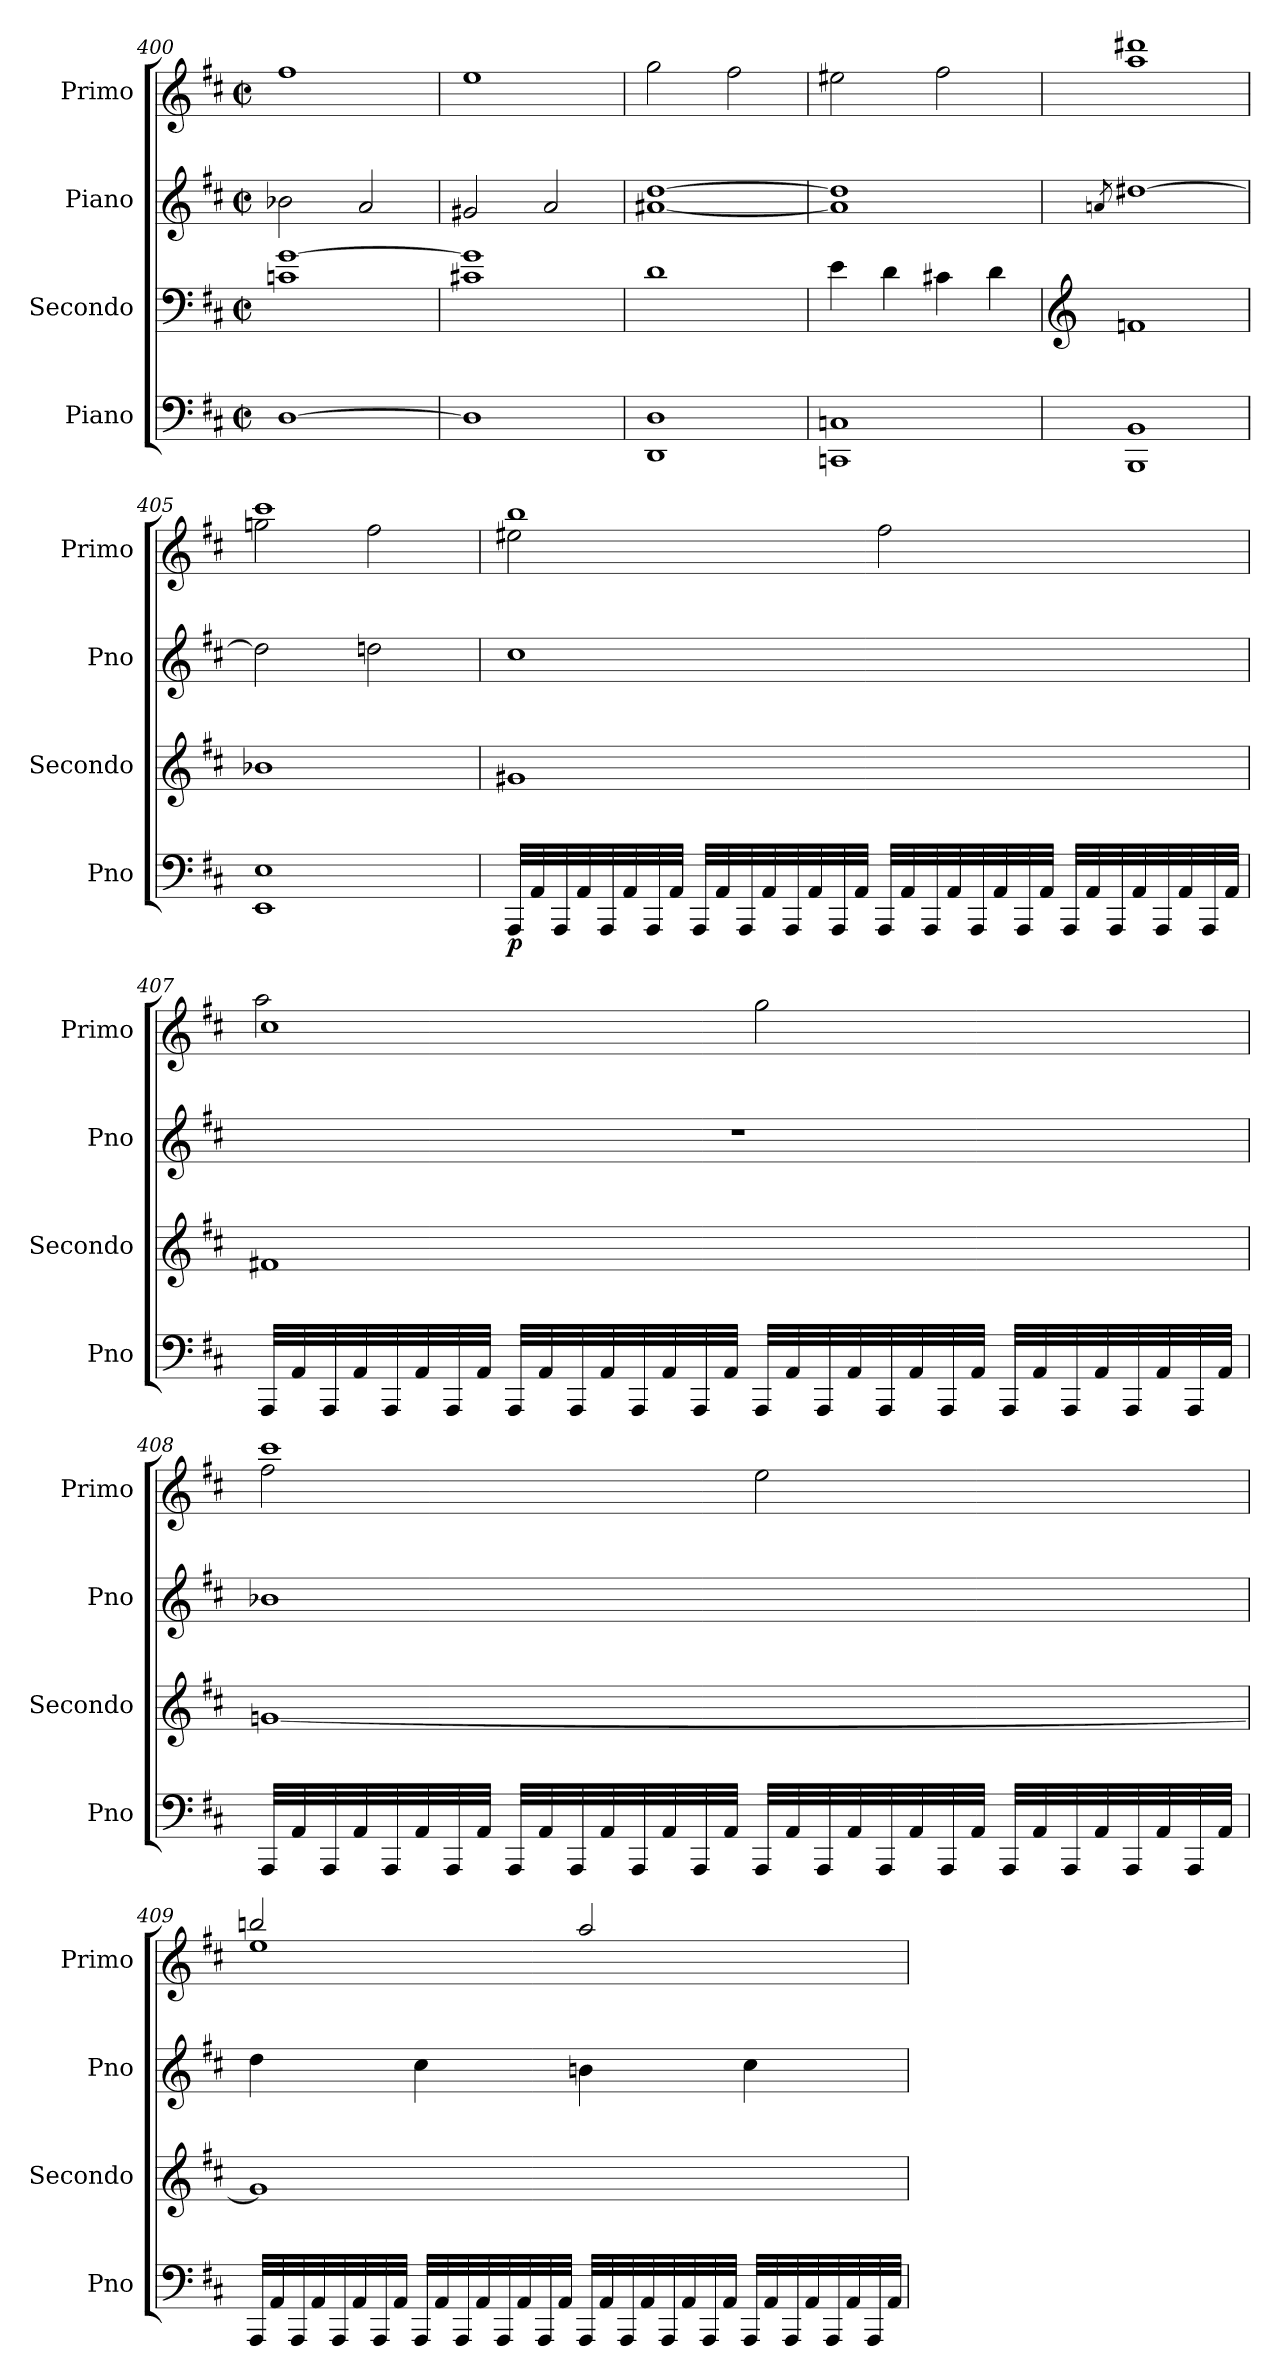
**kern	**dynam	**kern	**kern	**kern
*part4	*part4	*part3	*part2	*part1
*staff4	*staff4	*staff3	*staff2	*staff1
*I"Piano	*	*I"Secondo	*I"Piano	*I"Primo
*I'Pno	*	*I'Secondo	*I'Pno	*I'Primo
*clefF4	*	*clefF4	*clefG2	*clefG2
*k[f#c#]	*	*k[f#c#]	*k[f#c#]	*k[f#c#]
*M4/4	*	*M4/4	*M4/4	*M4/4
*met(c|)	*	*met(c|)	*met(c|)	*met(c|)
=400	=400	=400	=400	=400
[1D	.	1cn [1g	2b-X\	1ff#
.	.	.	2a/	.
=401	=401	=401	=401	=401
1D]	.	1c#X 1g]	2g#X/	1ee
.	.	.	2a/	.
=402	=402	=402	=402	=402
1DD 1D	.	1d	[1a#X [1dd	2gg\
.	.	.	.	2ff#\
=403	=403	=403	=403	=403
1CCn 1Cn	.	4e\	1a#] 1dd]	2ee#X\
.	.	4d\	.	.
.	.	4c#X\	.	2ff#\
.	.	4d\	.	.
=404	=404	=404	=404	=404
*	*	*clefG2	*	*
.	.	.	8qan/	.
1BBB 1BB	.	1fn	[1dd#X	1aa 1ddd#X
!!LO:PB:g=z
=405	=405	=405	=405	=405
*	*	*	*	*^
1EE 1E	.	1b-X	2dd#\]	1ccc#	2ggn\
.	.	.	2ddn\	.	2ff#\
=406	=406	=406	=406	=406	=406
!	!LO:DY:b	!	!	!	!
32AAA/LLL	p	1g#X	1cc#	1bb	2ee#X\
32AA/	.	.	.	.	.
32AAA/	.	.	.	.	.
32AA/	.	.	.	.	.
32AAA/	.	.	.	.	.
32AA/	.	.	.	.	.
32AAA/	.	.	.	.	.
32AA/JJJ	.	.	.	.	.
32AAA/LLL	.	.	.	.	.
32AA/	.	.	.	.	.
32AAA/	.	.	.	.	.
32AA/	.	.	.	.	.
32AAA/	.	.	.	.	.
32AA/	.	.	.	.	.
32AAA/	.	.	.	.	.
32AA/JJJ	.	.	.	.	.
32AAA/LLL	.	.	.	.	2ff#\
32AA/	.	.	.	.	.
32AAA/	.	.	.	.	.
32AA/	.	.	.	.	.
32AAA/	.	.	.	.	.
32AA/	.	.	.	.	.
32AAA/	.	.	.	.	.
32AA/JJJ	.	.	.	.	.
32AAA/LLL	.	.	.	.	.
32AA/	.	.	.	.	.
32AAA/	.	.	.	.	.
32AA/	.	.	.	.	.
32AAA/	.	.	.	.	.
32AA/	.	.	.	.	.
32AAA/	.	.	.	.	.
32AA/JJJ	.	.	.	.	.
!!LO:LB:g=z	!!
=407	=407	=407	=407	=407	=407
32AAA/LLL	.	1f#X	1r	1cc#	2aa\
32AA/	.	.	.	.	.
32AAA/	.	.	.	.	.
32AA/	.	.	.	.	.
32AAA/	.	.	.	.	.
32AA/	.	.	.	.	.
32AAA/	.	.	.	.	.
32AA/JJJ	.	.	.	.	.
32AAA/LLL	.	.	.	.	.
32AA/	.	.	.	.	.
32AAA/	.	.	.	.	.
32AA/	.	.	.	.	.
32AAA/	.	.	.	.	.
32AA/	.	.	.	.	.
32AAA/	.	.	.	.	.
32AA/JJJ	.	.	.	.	.
32AAA/LLL	.	.	.	.	2gg\
32AA/	.	.	.	.	.
32AAA/	.	.	.	.	.
32AA/	.	.	.	.	.
32AAA/	.	.	.	.	.
32AA/	.	.	.	.	.
32AAA/	.	.	.	.	.
32AA/JJJ	.	.	.	.	.
32AAA/LLL	.	.	.	.	.
32AA/	.	.	.	.	.
32AAA/	.	.	.	.	.
32AA/	.	.	.	.	.
32AAA/	.	.	.	.	.
32AA/	.	.	.	.	.
32AAA/	.	.	.	.	.
32AA/JJJ	.	.	.	.	.
!!LO:PB:g=z	!!
=408	=408	=408	=408	=408	=408
32AAA/LLL	.	[1gn	1b-X	1ccc#	2ff#\
32AA/	.	.	.	.	.
32AAA/	.	.	.	.	.
32AA/	.	.	.	.	.
32AAA/	.	.	.	.	.
32AA/	.	.	.	.	.
32AAA/	.	.	.	.	.
32AA/JJJ	.	.	.	.	.
32AAA/LLL	.	.	.	.	.
32AA/	.	.	.	.	.
32AAA/	.	.	.	.	.
32AA/	.	.	.	.	.
32AAA/	.	.	.	.	.
32AA/	.	.	.	.	.
32AAA/	.	.	.	.	.
32AA/JJJ	.	.	.	.	.
32AAA/LLL	.	.	.	.	2ee\
32AA/	.	.	.	.	.
32AAA/	.	.	.	.	.
32AA/	.	.	.	.	.
32AAA/	.	.	.	.	.
32AA/	.	.	.	.	.
32AAA/	.	.	.	.	.
32AA/JJJ	.	.	.	.	.
32AAA/LLL	.	.	.	.	.
32AA/	.	.	.	.	.
32AAA/	.	.	.	.	.
32AA/	.	.	.	.	.
32AAA/	.	.	.	.	.
32AA/	.	.	.	.	.
32AAA/	.	.	.	.	.
32AA/JJJ	.	.	.	.	.
!!LO:LB:g=z	!!
=409	=409	=409	=409	=409	=409
32AAA/LLL	.	1gn]	4dd\	2bbn/	1ee
32AA/	.	.	.	.	.
32AAA/	.	.	.	.	.
32AA/	.	.	.	.	.
32AAA/	.	.	.	.	.
32AA/	.	.	.	.	.
32AAA/	.	.	.	.	.
32AA/JJJ	.	.	.	.	.
32AAA/LLL	.	.	4cc#\	.	.
32AA/	.	.	.	.	.
32AAA/	.	.	.	.	.
32AA/	.	.	.	.	.
32AAA/	.	.	.	.	.
32AA/	.	.	.	.	.
32AAA/	.	.	.	.	.
32AA/JJJ	.	.	.	.	.
32AAA/LLL	.	.	4bn\	2aa/	.
32AA/	.	.	.	.	.
32AAA/	.	.	.	.	.
32AA/	.	.	.	.	.
32AAA/	.	.	.	.	.
32AA/	.	.	.	.	.
32AAA/	.	.	.	.	.
32AA/JJJ	.	.	.	.	.
32AAA/LLL	.	.	4cc#\	.	.
32AA/	.	.	.	.	.
32AAA/	.	.	.	.	.
32AA/	.	.	.	.	.
32AAA/	.	.	.	.	.
32AA/	.	.	.	.	.
32AAA/	.	.	.	.	.
32AA/JJJ	.	.	.	.	.
*	*	*	*	*v	*v
=	=	=	=	=
*-	*-	*-	*-	*-
